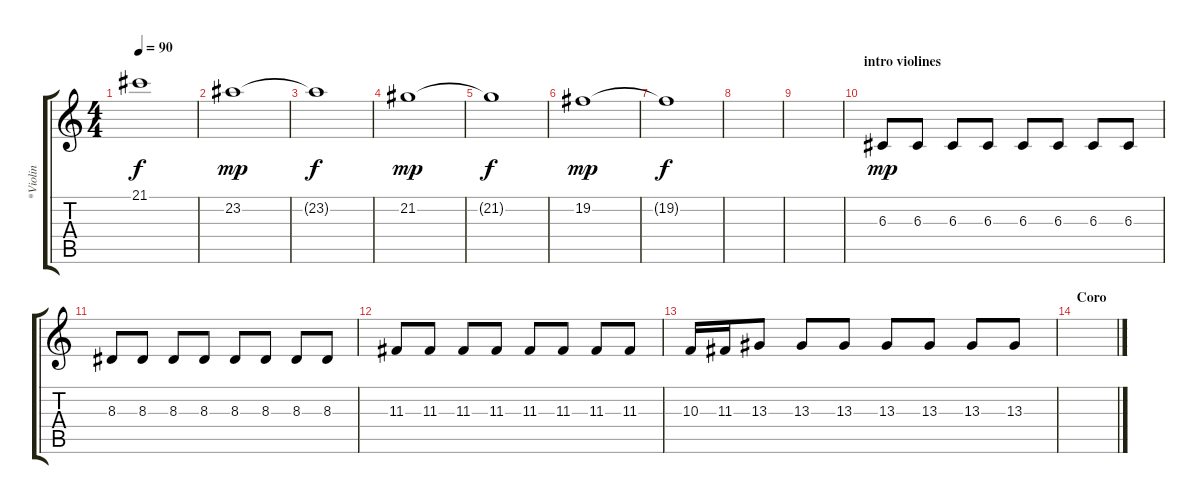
\track ("*Violin" "*Violin") {instrument violin}
\staff {score tabs}
\tuning (E4 B3 G3 D3 A2 E2) {hide}
\ts (4 4)
\tempo 90
\clef g2
\ks c
21.1{t}.1{dy f} |
23.2.1{dy mp} |
23.2{t}.1{dy f} |
21.2.1{dy mp} |
21.2{t}.1{dy f} |
19.2.1{dy mp} |
19.2{t}.1{dy f} |
|
|
\section ("" "intro violines")
6.3.8{dy mp} 6.3.8 6.3.8 6.3.8 6.3.8 6.3.8 6.3.8 6.3.8 |
8.3.8 8.3.8 8.3.8 8.3.8 8.3.8 8.3.8 8.3.8 8.3.8 |
11.3.8 11.3.8 11.3.8 11.3.8 11.3.8 11.3.8 11.3.8 11.3.8 |
10.3.16 11.3.16 13.3.8 13.3.8 13.3.8 13.3.8 13.3.8 13.3.8 13.3.8 |
\section ("" "Coro")
